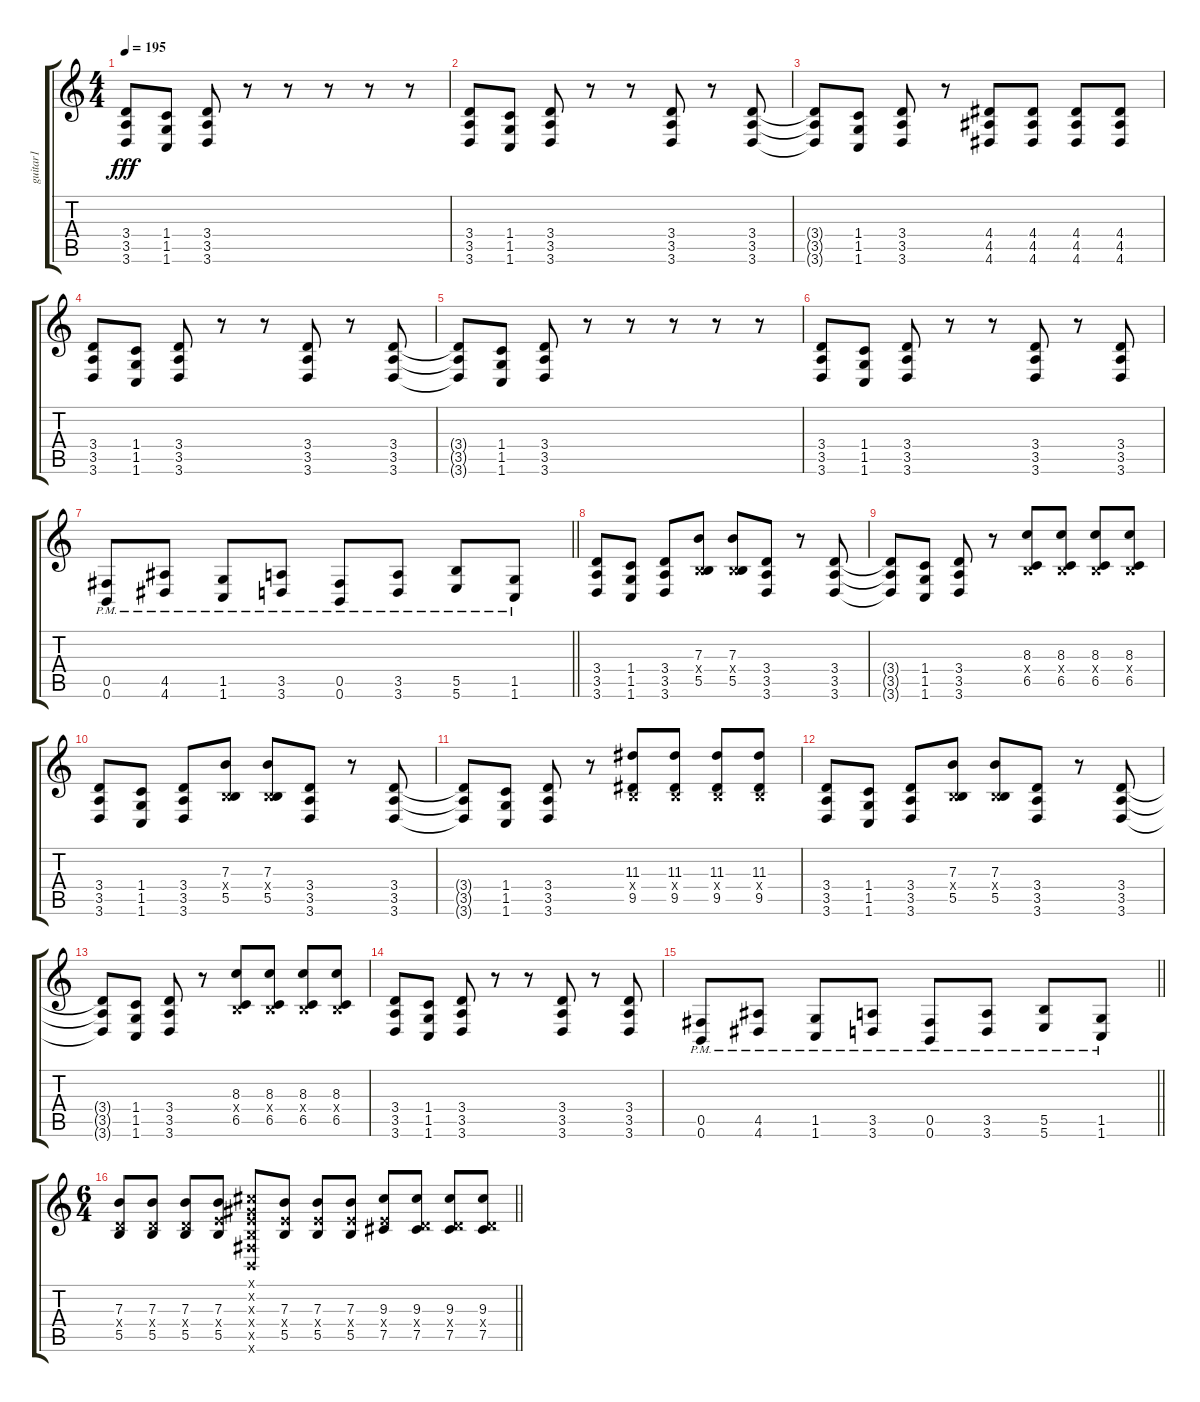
\track ("guitar1" "guitar1") {instrument distortionguitar}
\staff {score tabs}
\tuning (Db4 Ab3 E3 B2 Gb2 B1) {hide}
\ts (4 4)
\tempo 195
\clef g2
\ks c
(3.4{t} 3.5{t} 3.6{t}).8{dy fff} (1.4 1.5 1.6).8 (3.4 3.5 3.6).8 r.8 r.8 r.8 r.8 r.8 |
(3.4 3.5 3.6).8 (1.4 1.5 1.6).8 (3.4 3.5 3.6).8 r.8 r.8 (3.4 3.5 3.6).8 r.8 (3.4 3.5 3.6).8 |
(3.4{t} 3.5{t} 3.6{t}).8 (1.4 1.5 1.6).8 (3.4 3.5 3.6).8 r.8 (4.4 4.5 4.6).8 (4.4 4.5 4.6).8 (4.4 4.5 4.6).8 (4.4 4.5 4.6).8 |
(3.4 3.5 3.6).8 (1.4 1.5 1.6).8 (3.4 3.5 3.6).8 r.8 r.8 (3.4 3.5 3.6).8 r.8 (3.4 3.5 3.6).8 |
(3.4{t} 3.5{t} 3.6{t}).8 (1.4 1.5 1.6).8 (3.4 3.5 3.6).8 r.8 r.8 r.8 r.8 r.8 |
(3.4 3.5 3.6).8 (1.4 1.5 1.6).8 (3.4 3.5 3.6).8 r.8 r.8 (3.4 3.5 3.6).8 r.8 (3.4 3.5 3.6).8 |
\barLineRight lightlight
(0.5{pm} 0.6{pm}).8 (4.5{pm} 4.6{pm}).8 (1.5{pm} 1.6{pm}).8 (3.5{pm} 3.6{pm}).8 (0.5{pm} 0.6{pm}).8 (3.5{pm} 3.6{pm}).8 (5.5{pm} 5.6{pm}).8 (1.5{pm} 1.6{pm}).8 |
\section ("" "")
(3.4 3.5 3.6).8 (1.4 1.5 1.6).8 (3.4 3.5 3.6).8 (7.3 0.4{x} 5.5).8 (7.3 0.4{x} 5.5).8 (3.4 3.5 3.6).8 r.8 (3.4 3.5 3.6).8 |
(3.4{t} 3.5{t} 3.6{t}).8 (1.4 1.5 1.6).8 (3.4 3.5 3.6).8 r.8 (8.3 0.4{x} 6.5).8 (8.3 0.4{x} 6.5).8 (8.3 0.4{x} 6.5).8 (8.3 0.4{x} 6.5).8 |
(3.4 3.5 3.6).8 (1.4 1.5 1.6).8 (3.4 3.5 3.6).8 (7.3 0.4{x} 5.5).8 (7.3 0.4{x} 5.5).8 (3.4 3.5 3.6).8 r.8 (3.4 3.5 3.6).8 |
(3.4{t} 3.5{t} 3.6{t}).8 (1.4 1.5 1.6).8 (3.4 3.5 3.6).8 r.8 (11.3 0.4{x} 9.5).8 (11.3 0.4{x} 9.5).8 (11.3 0.4{x} 9.5).8 (11.3 0.4{x} 9.5).8 |
(3.4 3.5 3.6).8 (1.4 1.5 1.6).8 (3.4 3.5 3.6).8 (7.3 0.4{x} 5.5).8 (7.3 0.4{x} 5.5).8 (3.4 3.5 3.6).8 r.8 (3.4 3.5 3.6).8 |
(3.4{t} 3.5{t} 3.6{t}).8 (1.4 1.5 1.6).8 (3.4 3.5 3.6).8 r.8 (8.3 0.4{x} 6.5).8 (8.3 0.4{x} 6.5).8 (8.3 0.4{x} 6.5).8 (8.3 0.4{x} 6.5).8 |
(3.4 3.5 3.6).8 (1.4 1.5 1.6).8 (3.4 3.5 3.6).8 r.8 r.8 (3.4 3.5 3.6).8 r.8 (3.4 3.5 3.6).8 |
\barLineRight lightlight
(0.5{pm} 0.6{pm}).8 (4.5{pm} 4.6{pm}).8 (1.5{pm} 1.6{pm}).8 (3.5{pm} 3.6{pm}).8 (0.5{pm} 0.6{pm}).8 (3.5{pm} 3.6{pm}).8 (5.5{pm} 5.6{pm}).8 (1.5{pm} 1.6{pm}).8 |
\ts (6 4)
\section ("" "")
\barLineRight lightlight
(7.3 3.4{x} 5.5).8 (7.3 3.4{x} 5.5).8 (7.3 3.4{x} 5.5).8 (7.3 5.4{x} 5.5).8 (0.1{x} 0.2{x} 0.3{x} 0.4{x} 0.5{x} 0.6{x}).8 (7.3 5.4{x} 5.5).8 (7.3 5.4{x} 5.5).8 (7.3 5.4{x} 5.5).8 (9.3 5.4{x} 7.5).8 (9.3 3.4{x} 7.5).8 (9.3 3.4{x} 7.5).8 (9.3 3.4{x} 7.5).8
